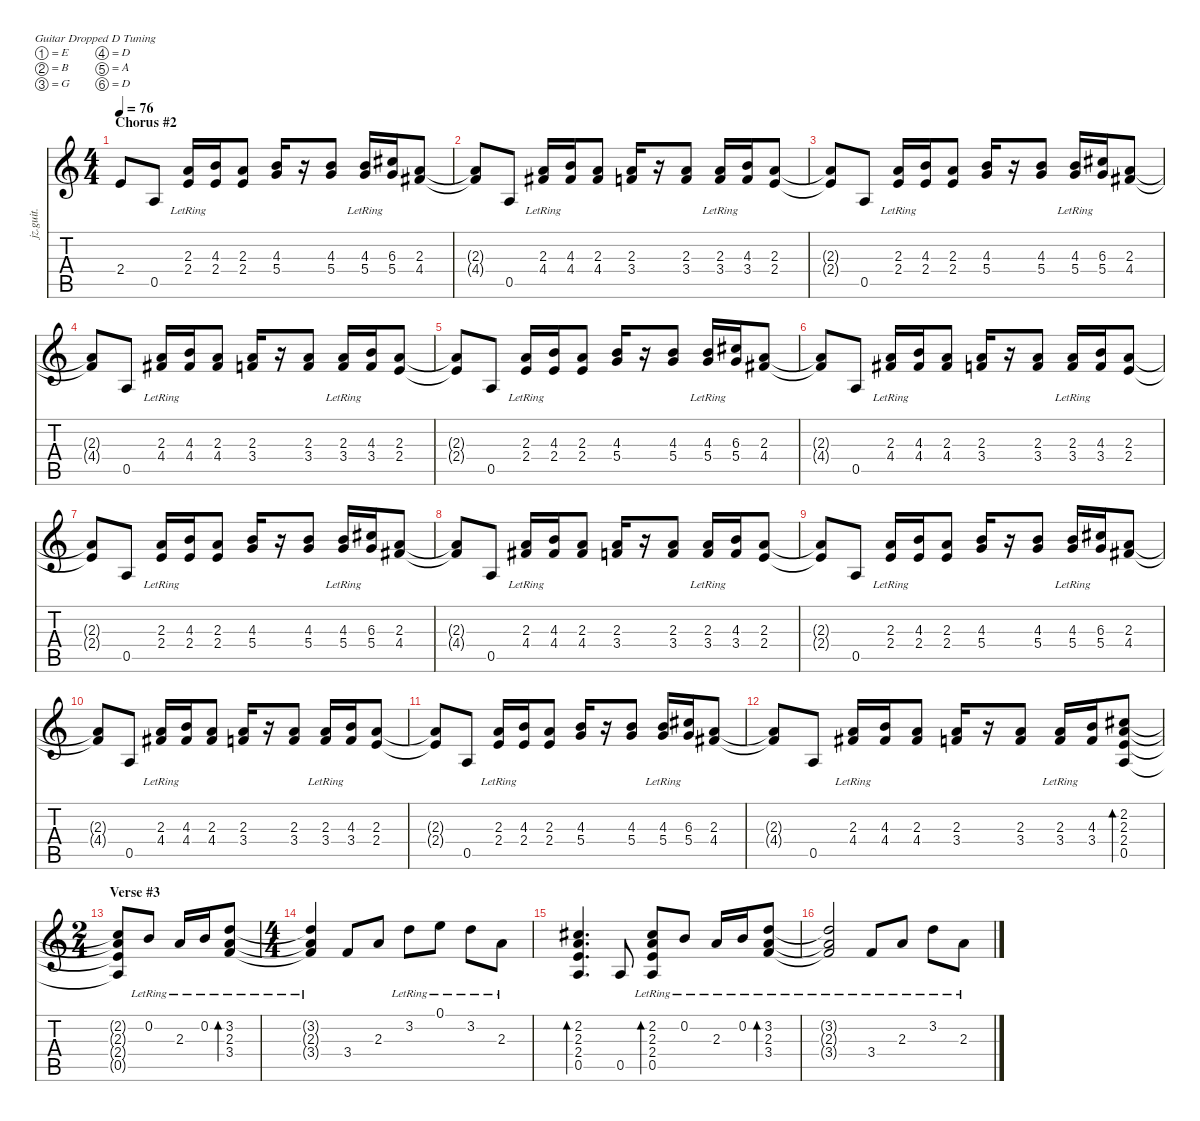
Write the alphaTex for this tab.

\defaultSystemsLayout 4
\hideDynamics
\bracketExtendMode nobrackets
\otherSystemsTrackNameOrientation horizontal
\track ("Rhythm Guitar" "jz.guit.") {instrument electricguitarjazz}
\staff {score tabs}
\tuning (E4 B3 G3 D3 A2 D2)
\ts (4 4)
\section ("" "Chorus #2")
\tempo 76
\clef g2
\ks c
2.4.8{dy fff beam Up} 0.5.8{beam Up} (2.3 2.4{lr}).16{beam Up} (4.3 2.4).16{beam Up} (2.3 2.4).8{beam Up} (4.3 5.4).16{beam Up} r.16{beam Up} (4.3 5.4).8{beam Up} (4.3 5.4{lr}).16{beam Up} (6.3{acc #} 5.4).16{beam Up} (2.3 4.4{acc #}).8{beam Up} |
(2.3{t} 4.4{t acc #}).8{beam Up} 0.5.8{beam Up} (2.3 4.4{lr acc #}).16{beam Up} (4.3 4.4{acc #}).16{beam Up} (2.3 4.4{acc #}).8{beam Up} (2.3 3.4).16{beam Up} r.16{beam Up} (2.3 3.4).8{beam Up} (2.3 3.4{lr}).16{beam Up} (4.3 3.4).16{beam Up} (2.3 2.4).8{beam Up} |
(2.3{t} 2.4{t}).8{dy f beam Up} 0.5.8{dy fff beam Up} (2.3 2.4{lr}).16{beam Up} (4.3 2.4).16{beam Up} (2.3 2.4).8{beam Up} (4.3 5.4).16{beam Up} r.16{beam Up} (4.3 5.4).8{beam Up} (4.3 5.4{lr}).16{beam Up} (6.3{acc #} 5.4).16{beam Up} (2.3 4.4{acc #}).8{beam Up} |
(2.3{t} 4.4{t acc #}).8{beam Up} 0.5.8{beam Up} (2.3 4.4{lr acc #}).16{beam Up} (4.3 4.4{acc #}).16{beam Up} (2.3 4.4{acc #}).8{beam Up} (2.3 3.4).16{beam Up} r.16{beam Up} (2.3 3.4).8{beam Up} (2.3 3.4{lr}).16{beam Up} (4.3 3.4).16{beam Up} (2.3 2.4).8{beam Up} |
(2.3{t} 2.4{t}).8{dy f beam Up} 0.5.8{dy fff beam Up} (2.3 2.4{lr}).16{beam Up} (4.3 2.4).16{beam Up} (2.3 2.4).8{beam Up} (4.3 5.4).16{beam Up} r.16{beam Up} (4.3 5.4).8{beam Up} (4.3 5.4{lr}).16{beam Up} (6.3{acc #} 5.4).16{beam Up} (2.3 4.4{acc #}).8{beam Up} |
(2.3{t} 4.4{t acc #}).8{beam Up} 0.5.8{beam Up} (2.3 4.4{lr acc #}).16{beam Up} (4.3 4.4{acc #}).16{beam Up} (2.3 4.4{acc #}).8{beam Up} (2.3 3.4).16{beam Up} r.16{beam Up} (2.3 3.4).8{beam Up} (2.3 3.4{lr}).16{beam Up} (4.3 3.4).16{beam Up} (2.3 2.4).8{beam Up} |
(2.3{t} 2.4{t}).8{dy f beam Up} 0.5.8{dy fff beam Up} (2.3 2.4{lr}).16{beam Up} (4.3 2.4).16{beam Up} (2.3 2.4).8{beam Up} (4.3 5.4).16{beam Up} r.16{beam Up} (4.3 5.4).8{beam Up} (4.3 5.4{lr}).16{beam Up} (6.3{acc #} 5.4).16{beam Up} (2.3 4.4{acc #}).8{beam Up} |
(2.3{t} 4.4{t acc #}).8{beam Up} 0.5.8{beam Up} (2.3 4.4{lr acc #}).16{beam Up} (4.3 4.4{acc #}).16{beam Up} (2.3 4.4{acc #}).8{beam Up} (2.3 3.4).16{beam Up} r.16{beam Up} (2.3 3.4).8{beam Up} (2.3 3.4{lr}).16{beam Up} (4.3 3.4).16{beam Up} (2.3 2.4).8{beam Up} |
(2.3{t} 2.4{t}).8{dy f beam Up} 0.5.8{dy fff beam Up} (2.3 2.4{lr}).16{beam Up} (4.3 2.4).16{beam Up} (2.3 2.4).8{beam Up} (4.3 5.4).16{beam Up} r.16{beam Up} (4.3 5.4).8{beam Up} (4.3 5.4{lr}).16{beam Up} (6.3{acc #} 5.4).16{beam Up} (2.3 4.4{acc #}).8{beam Up} |
(2.3{t} 4.4{t acc #}).8{beam Up} 0.5.8{beam Up} (2.3 4.4{lr acc #}).16{beam Up} (4.3 4.4{acc #}).16{beam Up} (2.3 4.4{acc #}).8{beam Up} (2.3 3.4).16{beam Up} r.16{beam Up} (2.3 3.4).8{beam Up} (2.3 3.4{lr}).16{beam Up} (4.3 3.4).16{beam Up} (2.3 2.4).8{beam Up} |
(2.3{t} 2.4{t}).8{beam Up} 0.5.8{beam Up} (2.3 2.4{lr}).16{beam Up} (4.3 2.4).16{beam Up} (2.3 2.4).8{beam Up} (4.3 5.4).16{beam Up} r.16{beam Up} (4.3 5.4).8{beam Up} (4.3 5.4{lr}).16{beam Up} (6.3{acc #} 5.4).16{beam Up} (2.3 4.4{acc #}).8{beam Up} |
(2.3{t} 4.4{t acc #}).8{dy f beam Up} 0.5.8{dy fff beam Up} (2.3 4.4{lr acc #}).16{beam Up} (4.3 4.4{acc #}).16{beam Up} (2.3 4.4{acc #}).8{beam Up} (2.3 3.4).16{beam Up} r.16{beam Up} (2.3 3.4).8{beam Up} (2.3 3.4{lr}).16{beam Up} (4.3 3.4).16{beam Up} (2.2{acc #} 2.3 2.4 0.5).8{bd 240 dy mf beam Up} |
\ts (2 4)
\section ("" "Verse #3")
(2.2{t acc #} 2.3{t} 2.4{t} 0.5{t}).8{dy f beam Up} 0.2{lr}.8{dy mp beam Up} 2.3{lr}.16{dy p beam Up} 0.2{lr}.16{beam Up} (3.2{lr} 2.3{lr} 3.4{lr}).8{bd 120 dy mp beam Up} |
\ts (4 4)
(3.2{lr t} 2.3{lr t} 3.4{lr t}).4{dy f beam Up} 3.4.8{dy mp beam Up} 2.3.8{beam Up} 3.2{lr}.8{dy mf beam Down} 0.1{lr}.8{beam Down} 3.2{lr}.8{beam Down} 2.3{lr}.8{dy mp beam Down} |
(2.2{acc #} 2.3 2.4 0.5).4{d bd 120 beam Up} 0.5.8{dy mf beam Up} (2.2{lr acc #} 2.3{lr} 2.4{lr} 0.5{lr}).8{bd 120 dy f beam Up} 0.2{lr}.8{dy mf beam Up} 2.3{lr}.16{beam Up} 0.2{lr}.16{dy f beam Up} (3.2{lr} 2.3{lr} 3.4{lr}).8{bd 120 dy mf beam Up} |
(3.2{lr t} 2.3{lr t} 3.4{lr t}).2{dy f beam Up} 3.4{lr}.8{dy mp beam Up} 2.3{lr}.8{dy mf beam Up} 3.2{lr}.8{beam Down} 2.3{lr}.8{beam Down}
